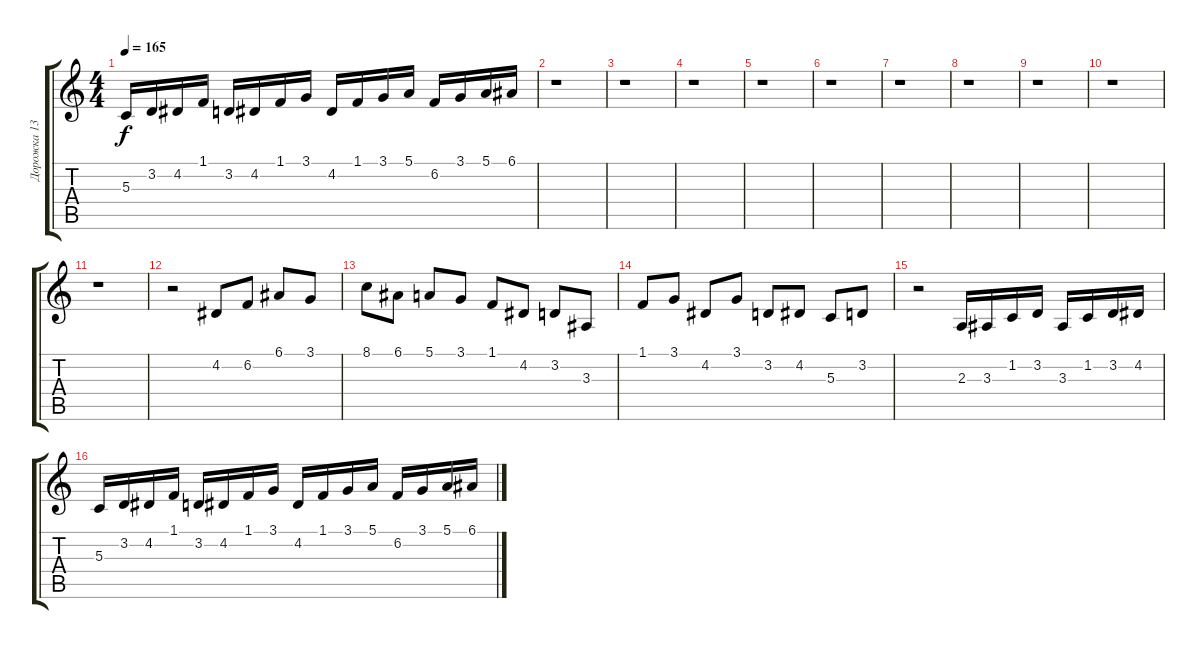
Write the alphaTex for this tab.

\track ("Дорожка 13" "Дорожка 13") {instrument stringensemble2}
\staff {score tabs}
\tuning (E4 B3 G3 D3 A2 E2) {hide}
\ts (4 4)
\tempo 165
\clef g2
\ks c
5.3.16{dy f} 3.2.16 4.2.16 1.1.16 3.2.16 4.2.16 1.1.16 3.1.16 4.2.16 1.1.16 3.1.16 5.1.16 6.2.16 3.1.16 5.1.16 6.1.16 |
r.1 |
r.1 |
r.1 |
r.1 |
r.1 |
r.1 |
r.1 |
r.1 |
r.1 |
r.1 |
r.2 4.2.8 6.2.8 6.1.8 3.1.8 |
8.1.8 6.1.8 5.1.8 3.1.8 1.1.8 4.2.8 3.2.8 3.3.8 |
1.1.8 3.1.8 4.2.8 3.1.8 3.2.8 4.2.8 5.3.8 3.2.8 |
r.2 2.3.16 3.3.16 1.2.16 3.2.16 3.3.16 1.2.16 3.2.16 4.2.16 |
5.3.16 3.2.16 4.2.16 1.1.16 3.2.16 4.2.16 1.1.16 3.1.16 4.2.16 1.1.16 3.1.16 5.1.16 6.2.16 3.1.16 5.1.16 6.1.16
